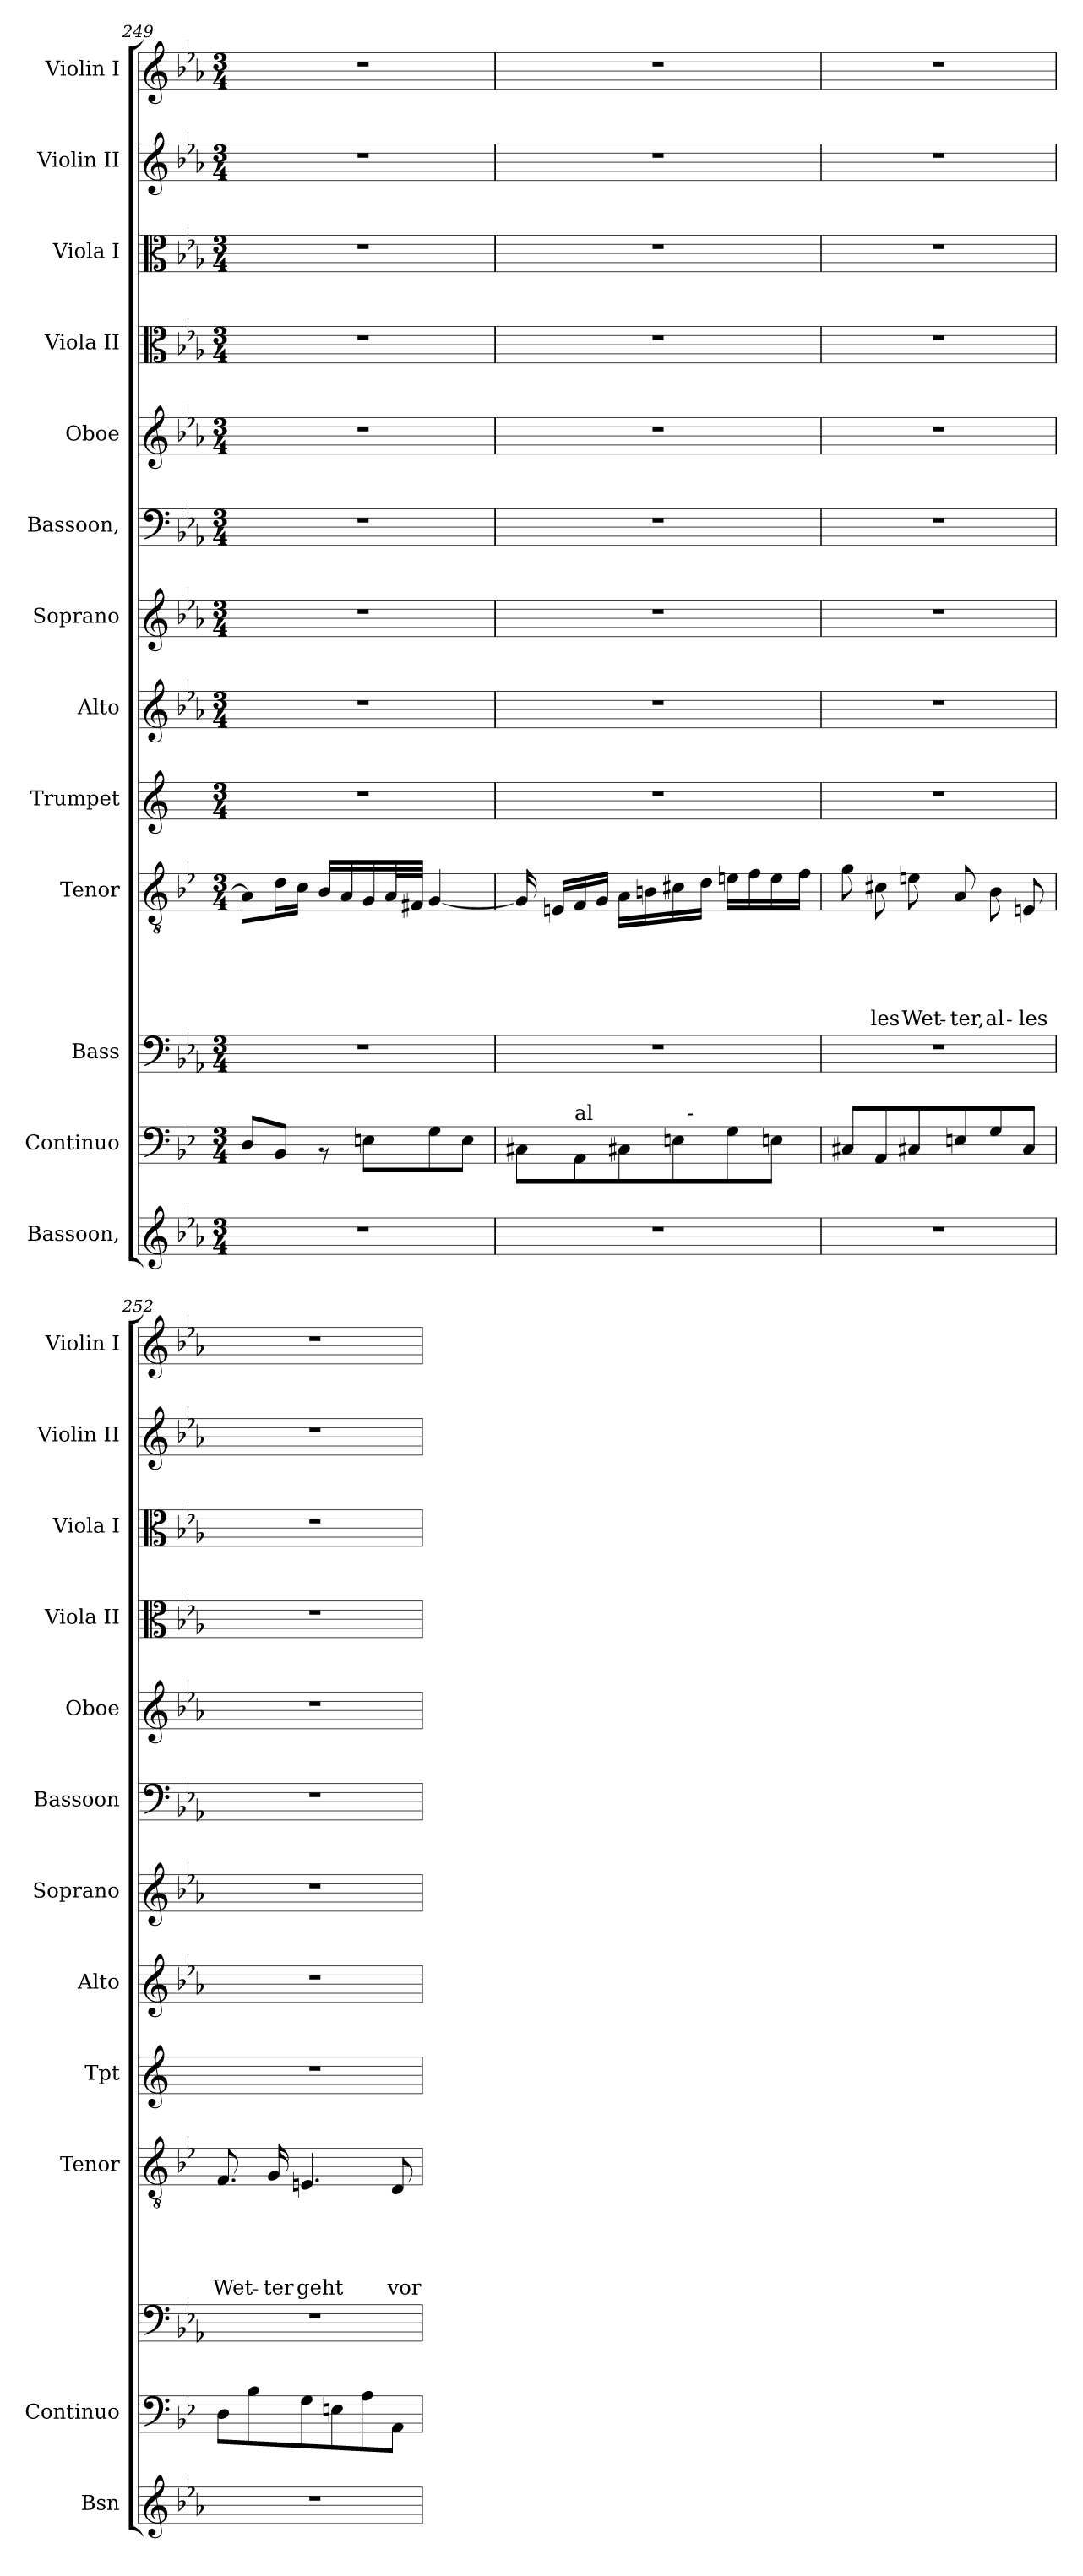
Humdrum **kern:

**kern	**kern	**kern	**kern	**text	**text	**text	**text	**text	**kern	**kern	**kern	**kern	**kern	**kern	**kern	**kern	**kern
*part13	*part12	*part11	*part10	*part10	*part10	*part10	*part10	*part10	*part9	*part8	*part7	*part6	*part5	*part4	*part3	*part2	*part1
*staff13	*staff12	*staff11	*staff10	*staff10	*staff10	*staff10	*staff10	*staff10	*staff9	*staff8	*staff7	*staff6	*staff5	*staff4	*staff3	*staff2	*staff1
*I"Bassoon,	*I"Continuo	*I"Bass	*I"Tenor	*	*	*	*	*	*I"Trumpet	*I"Alto	*I"Soprano	*I"Bassoon,	*I"Oboe	*I"Viola II	*I"Viola I	*I"Violin II	*I"Violin I
*I'Bsn	*I'Continuo	*	*I'Tenor	*	*	*	*	*	*I'Tpt	*I'Alto	*I'Soprano	*I'Bassoon	*I'Oboe	*I'Viola II	*I'Viola I	*I'Violin II	*I'Violin I
*clefG2	*clefF4	*clefF4	*clefGv2	*	*	*	*	*	*clefG2	*clefG2	*clefG2	*clefF4	*clefG2	*clefC3	*clefC3	*clefG2	*clefG2
*	*	*	*	*	*	*	*	*	*ITrd1c2	*	*	*	*	*	*	*	*
*k[b-e-a-]	*k[b-e-]	*k[b-e-a-]	*k[b-e-]	*	*	*	*	*	*k[b-e-]	*k[b-e-a-]	*k[b-e-a-]	*k[b-e-a-]	*k[b-e-a-]	*k[b-e-a-]	*k[b-e-a-]	*k[b-e-a-]	*k[b-e-a-]
*E-:	*B-:	*E-:	*B-:	*	*	*	*	*	*B-:	*E-:	*E-:	*E-:	*E-:	*E-:	*E-:	*E-:	*E-:
*M3/4	*M3/4	*M3/4	*M3/4	*	*	*	*	*	*M3/4	*M3/4	*M3/4	*M3/4	*M3/4	*M3/4	*M3/4	*M3/4	*M3/4
=249	=249	=249	=249	=249	=249	=249	=249	=249	=249	=249	=249	=249	=249	=249	=249	=249	=249
2.r	8D/L	2.r	8A\L]	.	.	.	.	.	2.r	2.r	2.r	2.r	2.r	2.r	2.r	2.r	2.r
.	8BB-/J	.	16d\L	.	.	.	.	.	.	.	.	.	.	.	.	.	.
.	.	.	16c\JJ	.	.	.	.	.	.	.	.	.	.	.	.	.	.
.	8rAA	.	16B-/LL	.	.	.	.	.	.	.	.	.	.	.	.	.	.
.	.	.	16A/	.	.	.	.	.	.	.	.	.	.	.	.	.	.
.	8En\L	.	16G/	.	.	.	.	.	.	.	.	.	.	.	.	.	.
.	.	.	32A/L	.	.	.	.	.	.	.	.	.	.	.	.	.	.
.	.	.	32F#X/JJJ	.	.	.	.	.	.	.	.	.	.	.	.	.	.
.	8G\	.	[<4G/	.	.	.	.	.	.	.	.	.	.	.	.	.	.
.	8E\J	.	.	.	.	.	.	.	.	.	.	.	.	.	.	.	.
=250	=250	=250	=250	=250	=250	=250	=250	=250	=250	=250	=250	=250	=250	=250	=250	=250	=250
*	*^	*	*	*	*	*	*	*	*	*	*	*	*	*	*	*	*
2.r	8C#X\L	4ryy	2.r	16G/]	.	.	.	.	.	2.r	2.r	2.r	2.r	2.r	2.r	2.r	2.r	2.r
.	.	.	.	16En/LL	.	.	.	.	.	.	.	.	.	.	.	.	.	.
!	!LO:TX:a:t=al	!	!	!	!	!	!	!	!	!	!	!	!	!	!	!	!	!
.	8AA\	.	.	16F/	.	.	.	.	.	.	.	.	.	.	.	.	.	.
.	.	.	.	16G/JJ	.	.	.	.	.	.	.	.	.	.	.	.	.	.
.	8C#X\	8ryy	.	16A\LL	.	.	.	.	.	.	.	.	.	.	.	.	.	.
.	.	.	.	16Bn\	.	.	.	.	.	.	.	.	.	.	.	.	.	.
.	8Eni\	32ryy	.	16c#X\	.	.	.	.	.	.	.	.	.	.	.	.	.	.
!	!	!LO:TX:a:t=-	!	!	!	!	!	!	!	!	!	!	!	!	!	!	!	!
.	.	4ryy	.	.	.	.	.	.	.	.	.	.	.	.	.	.	.	.
.	.	.	.	16d\JJ	.	.	.	.	.	.	.	.	.	.	.	.	.	.
.	8G\	.	.	16en\LL	.	.	.	.	.	.	.	.	.	.	.	.	.	.
.	.	.	.	16f\	.	.	.	.	.	.	.	.	.	.	.	.	.	.
.	8En\J	.	.	16e\	.	.	.	.	.	.	.	.	.	.	.	.	.	.
.	.	16.ryy	.	.	.	.	.	.	.	.	.	.	.	.	.	.	.	.
.	.	.	.	16f\JJ	.	.	.	.	.	.	.	.	.	.	.	.	.	.
*	*v	*v	*	*	*	*	*	*	*	*	*	*	*	*	*	*	*	*
!!LO:PB:g=z
=251	=251	=251	=251	=251	=251	=251	=251	=251	=251	=251	=251	=251	=251	=251	=251	=251	=251
2.r	8C#X/L	2.r	8g\	.	.	.	.	.	2.r	2.r	2.r	2.r	2.r	2.r	2.r	2.r	2.r
!	!	!	!	!	!	!	!	!LO:LY:b	!	!	!	!	!	!	!	!	!
.	8AA/	.	8c#X\	.	.	.	.	les	.	.	.	.	.	.	.	.	.
!	!	!	!	!	!	!	!	!LO:LY:b	!	!	!	!	!	!	!	!	!
.	8C#X/	.	8en\	.	.	.	.	Wet-	.	.	.	.	.	.	.	.	.
!	!	!	!	!	!	!	!	!LO:LY:b	!	!	!	!	!	!	!	!	!
.	8En/	.	8A/	.	.	.	.	-ter,	.	.	.	.	.	.	.	.	.
!	!	!	!	!	!	!	!	!LO:LY:b	!	!	!	!	!	!	!	!	!
.	8G/	.	8B-\	.	.	.	.	al-	.	.	.	.	.	.	.	.	.
!	!	!	!	!	!	!	!	!LO:LY:b	!	!	!	!	!	!	!	!	!
.	8C#/J	.	8En/	.	.	.	.	-les	.	.	.	.	.	.	.	.	.
=252	=252	=252	=252	=252	=252	=252	=252	=252	=252	=252	=252	=252	=252	=252	=252	=252	=252
!	!	!	!	!	!	!	!	!LO:LY:b	!	!	!	!	!	!	!	!	!
2.r	8D\L	2.r	8.F/	.	.	.	.	Wet-	2.r	2.r	2.r	2.r	2.r	2.r	2.r	2.r	2.r
.	8B-\	.	.	.	.	.	.	.	.	.	.	.	.	.	.	.	.
!	!	!	!	!	!	!	!	!LO:LY:b	!	!	!	!	!	!	!	!	!
.	.	.	16G/	.	.	.	.	-ter	.	.	.	.	.	.	.	.	.
!	!	!	!	!	!	!	!	!LO:LY:b	!	!	!	!	!	!	!	!	!
.	8G\	.	4.En/	.	.	.	.	geht	.	.	.	.	.	.	.	.	.
.	8En\	.	.	.	.	.	.	.	.	.	.	.	.	.	.	.	.
.	8A\	.	.	.	.	.	.	.	.	.	.	.	.	.	.	.	.
!	!	!	!	!	!	!	!	!LO:LY:b	!	!	!	!	!	!	!	!	!
.	8AA\J	.	8D/	.	.	.	.	vor-	.	.	.	.	.	.	.	.	.
=	=	=	=	=	=	=	=	=	=	=	=	=	=	=	=	=	=
*-	*-	*-	*-	*-	*-	*-	*-	*-	*-	*-	*-	*-	*-	*-	*-	*-	*-
